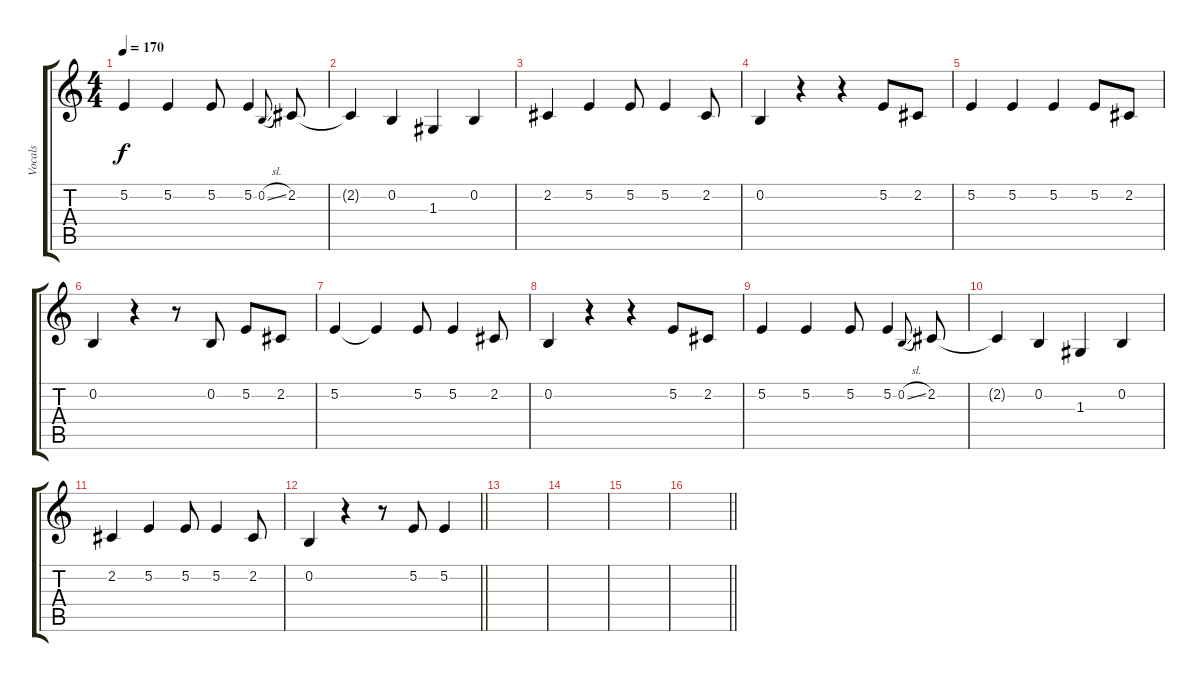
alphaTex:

\track ("Vocals" "Vocals") {instrument clarinet}
\staff {score tabs}
\tuning (E4 B3 G3 D3 A2 E2) {hide}
\ts (4 4)
\tempo 170
\clef g2
\ks c
5.2.4{dy f} 5.2.4 5.2.8 5.2.4 0.2{sl}.8{gr onbeat} 2.2.8 |
2.2{t}.4 0.2.4 1.3.4 0.2.4 |
2.2.4 5.2.4 5.2.8 5.2.4 2.2.8 |
0.2.4 r.4 r.4 5.2.8 2.2.8 |
5.2.4 5.2.4 5.2.4 5.2.8 2.2.8 |
0.2.4 r.4 r.8 0.2.8 5.2.8 2.2.8 |
5.2.4 5.2{t}.4 5.2.8 5.2.4 2.2.8 |
0.2.4 r.4 r.4 5.2.8 2.2.8 |
5.2.4 5.2.4 5.2.8 5.2.4 0.2{sl}.8{gr onbeat} 2.2.8 |
2.2{t}.4 0.2.4 1.3.4 0.2.4 |
2.2.4 5.2.4 5.2.8 5.2.4 2.2.8 |
\barLineRight lightlight
0.2.4 r.4 r.8 5.2.8 5.2.4 |
|
|
|
\barLineRight lightlight
